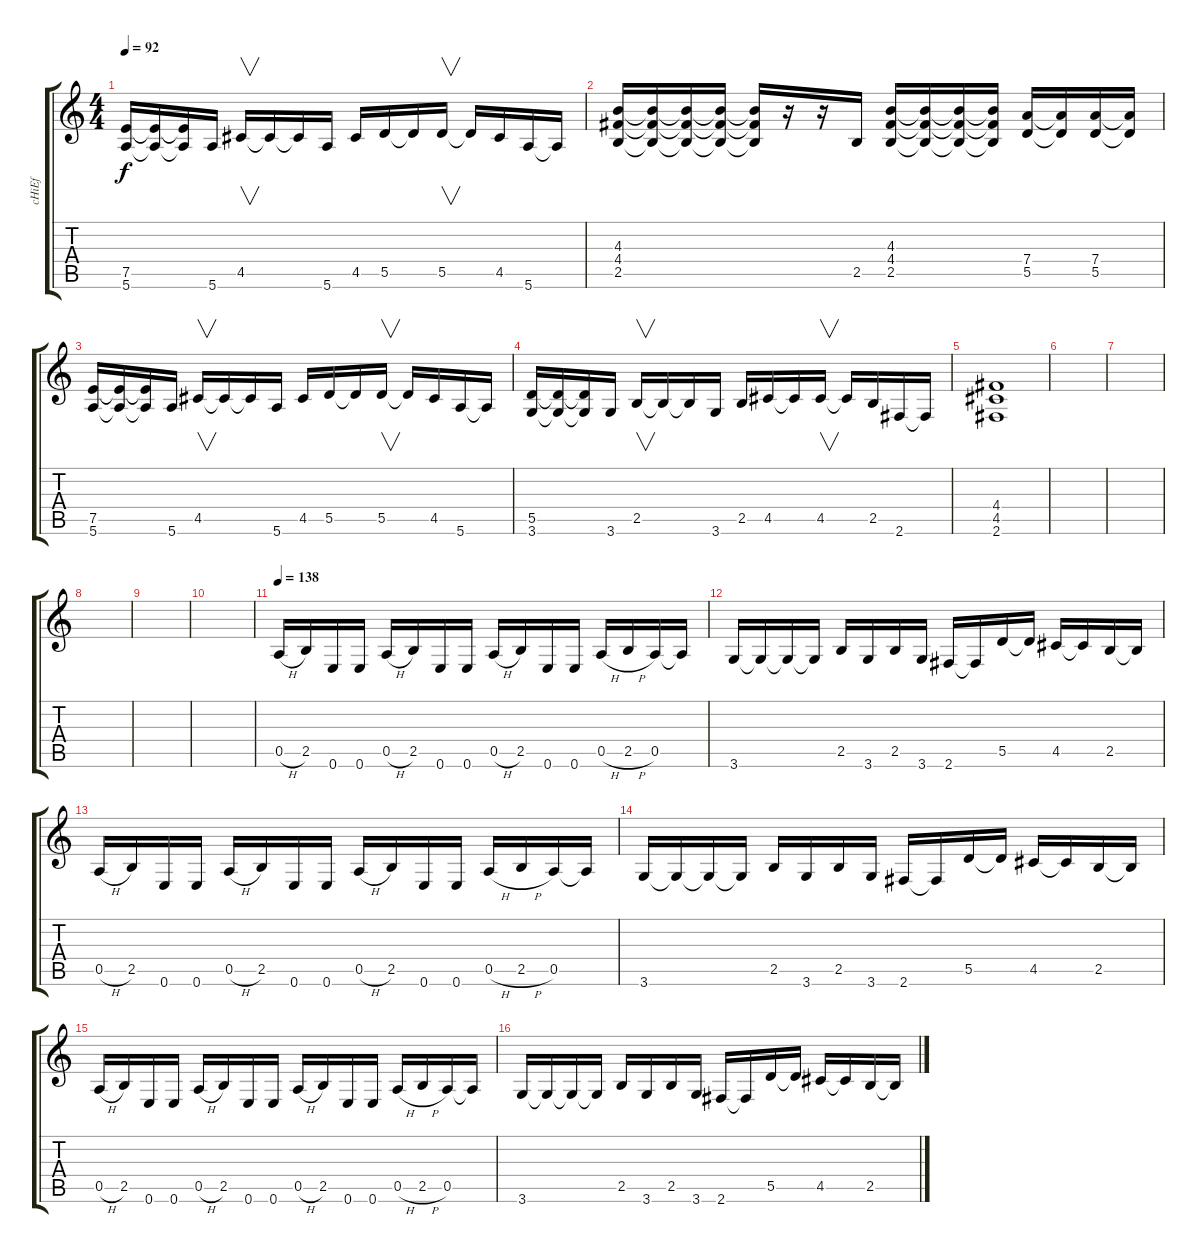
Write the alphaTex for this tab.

\track ("cHiEf" "cHiEf") {instrument overdrivenguitar}
\staff {score tabs}
\tuning (E4 B3 G3 D3 A2 E2) {hide}
\ts (4 4)
\tempo 92
\clef g2
\ks c
(7.5 5.6).16{dy f} (7.5{t} 5.6{t}).16 (7.5{t} 5.6{t}).16 5.6.16 4.5.16{v} 4.5{t}.16 4.5{t}.16 5.6.16 4.5.16 5.5.16 5.5{t}.16 5.5.16{v} 5.5{t}.16 4.5.16 5.6.16 5.6{t}.16 |
(4.3 4.4 2.5).16 (4.3{t} 4.4{t} 2.5{t}).16 (4.3{t} 4.4{t} 2.5{t}).16 (4.3{t} 4.4{t} 2.5{t}).16 (4.3{t} 4.4{t} 2.5{t}).16 r.16 r.16 2.5.16 (4.3 4.4 2.5).16 (4.3{t} 4.4{t} 2.5{t}).16 (4.3{t} 4.4{t} 2.5{t}).16 (4.3{t} 4.4{t} 2.5{t}).16 (7.4 5.5).16 (7.4{t} 5.5{t}).16 (7.4 5.5).16 (7.4{t} 5.5{t}).16 |
(7.5 5.6).16 (7.5{t} 5.6{t}).16 (7.5{t} 5.6{t}).16 5.6.16 4.5.16{v} 4.5{t}.16 4.5{t}.16 5.6.16 4.5.16 5.5.16 5.5{t}.16 5.5.16{v} 5.5{t}.16 4.5.16 5.6.16 5.6{t}.16 |
(5.5 3.6).16 (5.5{t} 3.6{t}).16 (5.5{t} 3.6{t}).16 3.6.16 2.5.16{v} 2.5{t}.16 2.5{t}.16 3.6.16 2.5.16 4.5.16 4.5{t}.16 4.5.16{v} 4.5{t}.16 2.5.16 2.6.16 2.6{t}.16 |
(4.4 4.5 2.6).1 |
|
|
|
|
|
\tempo 138
0.5{h}.16 2.5.16 0.6.16 0.6.16 0.5{h}.16 2.5.16 0.6.16 0.6.16 0.5{h}.16 2.5.16 0.6.16 0.6.16 0.5{h}.16 2.5{h}.16 0.5.16 0.5{t}.16 |
3.6.16 3.6{t}.16 3.6{t}.16 3.6{t}.16 2.5.16 3.6.16 2.5.16 3.6.16 2.6.16 2.6{t}.16 5.5.16 5.5{t}.16 4.5.16 4.5{t}.16 2.5.16 2.5{t}.16 |
0.5{h}.16 2.5.16 0.6.16 0.6.16 0.5{h}.16 2.5.16 0.6.16 0.6.16 0.5{h}.16 2.5.16 0.6.16 0.6.16 0.5{h}.16 2.5{h}.16 0.5.16 0.5{t}.16 |
3.6.16 3.6{t}.16 3.6{t}.16 3.6{t}.16 2.5.16 3.6.16 2.5.16 3.6.16 2.6.16 2.6{t}.16 5.5.16 5.5{t}.16 4.5.16 4.5{t}.16 2.5.16 2.5{t}.16 |
0.5{h}.16 2.5.16 0.6.16 0.6.16 0.5{h}.16 2.5.16 0.6.16 0.6.16 0.5{h}.16 2.5.16 0.6.16 0.6.16 0.5{h}.16 2.5{h}.16 0.5.16 0.5{t}.16 |
3.6.16 3.6{t}.16 3.6{t}.16 3.6{t}.16 2.5.16 3.6.16 2.5.16 3.6.16 2.6.16 2.6{t}.16 5.5.16 5.5{t}.16 4.5.16 4.5{t}.16 2.5.16 2.5{t}.16
